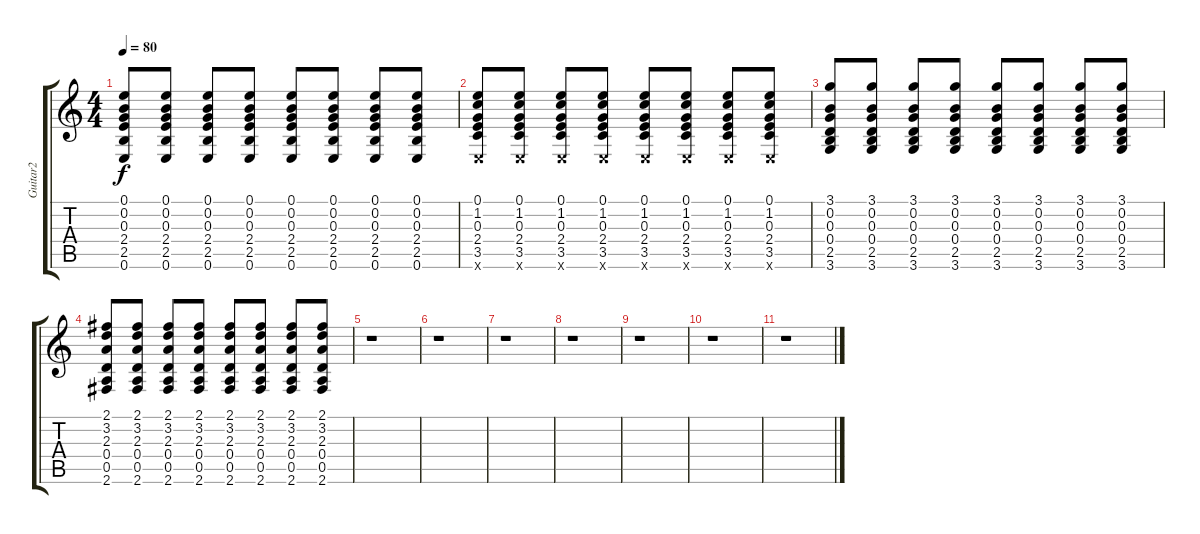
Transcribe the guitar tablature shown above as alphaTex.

\track ("Guitar2" "Guitar2") {instrument overdrivenguitar}
\staff {score tabs}
\tuning (E4 B3 G3 D3 A2 E2) {hide}
\ts (4 4)
\tempo 80
\clef g2
\ks c
(0.1 0.2 0.3 2.4 2.5 0.6).8{dy f} (0.1 0.2 0.3 2.4 2.5 0.6).8 (0.1 0.2 0.3 2.4 2.5 0.6).8 (0.1 0.2 0.3 2.4 2.5 0.6).8 (0.1 0.2 0.3 2.4 2.5 0.6).8 (0.1 0.2 0.3 2.4 2.5 0.6).8 (0.1 0.2 0.3 2.4 2.5 0.6).8 (0.1 0.2 0.3 2.4 2.5 0.6).8 |
(0.1 1.2 0.3 2.4 3.5 0.6{x}).8 (0.1 1.2 0.3 2.4 3.5 0.6{x}).8 (0.1 1.2 0.3 2.4 3.5 0.6{x}).8 (0.1 1.2 0.3 2.4 3.5 0.6{x}).8 (0.1 1.2 0.3 2.4 3.5 0.6{x}).8 (0.1 1.2 0.3 2.4 3.5 0.6{x}).8 (0.1 1.2 0.3 2.4 3.5 0.6{x}).8 (0.1 1.2 0.3 2.4 3.5 0.6{x}).8 |
(3.1 0.2 0.3 0.4 2.5 3.6).8 (3.1 0.2 0.3 0.4 2.5 3.6).8 (3.1 0.2 0.3 0.4 2.5 3.6).8 (3.1 0.2 0.3 0.4 2.5 3.6).8 (3.1 0.2 0.3 0.4 2.5 3.6).8 (3.1 0.2 0.3 0.4 2.5 3.6).8 (3.1 0.2 0.3 0.4 2.5 3.6).8 (3.1 0.2 0.3 0.4 2.5 3.6).8 |
(2.1 3.2 2.3 0.4 0.5 2.6).8 (2.1 3.2 2.3 0.4 0.5 2.6).8 (2.1 3.2 2.3 0.4 0.5 2.6).8 (2.1 3.2 2.3 0.4 0.5 2.6).8 (2.1 3.2 2.3 0.4 0.5 2.6).8 (2.1 3.2 2.3 0.4 0.5 2.6).8 (2.1 3.2 2.3 0.4 0.5 2.6).8 (2.1 3.2 2.3 0.4 0.5 2.6).8 |
r.1 |
r.1 |
r.1 |
r.1 |
r.1 |
r.1 |
r.1
